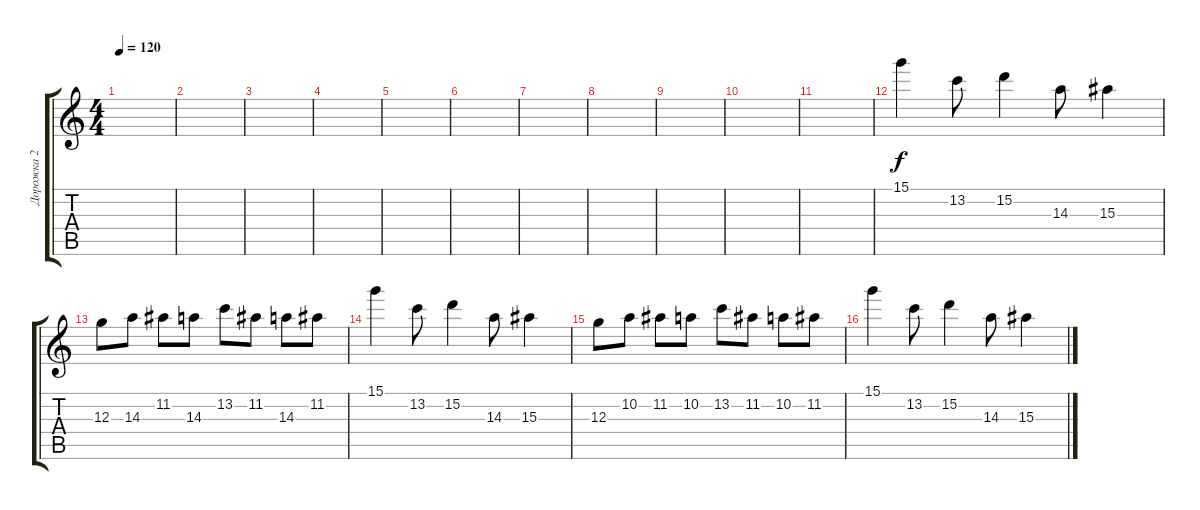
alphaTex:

\track ("Дорожка 2" "Дорожка 2") {instrument distortionguitar}
\staff {score tabs}
\tuning (E4 B3 G3 D3 A2 E2) {hide}
\ts (4 4)
\tempo 120
\clef g2
\ks c
|
|
|
|
|
|
|
|
|
|
|
15.1.4 13.2.8 15.2.4 14.3.8 15.3.4 |
12.3.8 14.3.8 11.2.8 14.3.8 13.2.8 11.2.8 14.3.8 11.2.8 |
15.1.4 13.2.8 15.2.4 14.3.8 15.3.4 |
12.3.8 10.2.8 11.2.8 10.2.8 13.2.8 11.2.8 10.2.8 11.2.8 |
15.1.4 13.2.8 15.2.4 14.3.8 15.3.4
